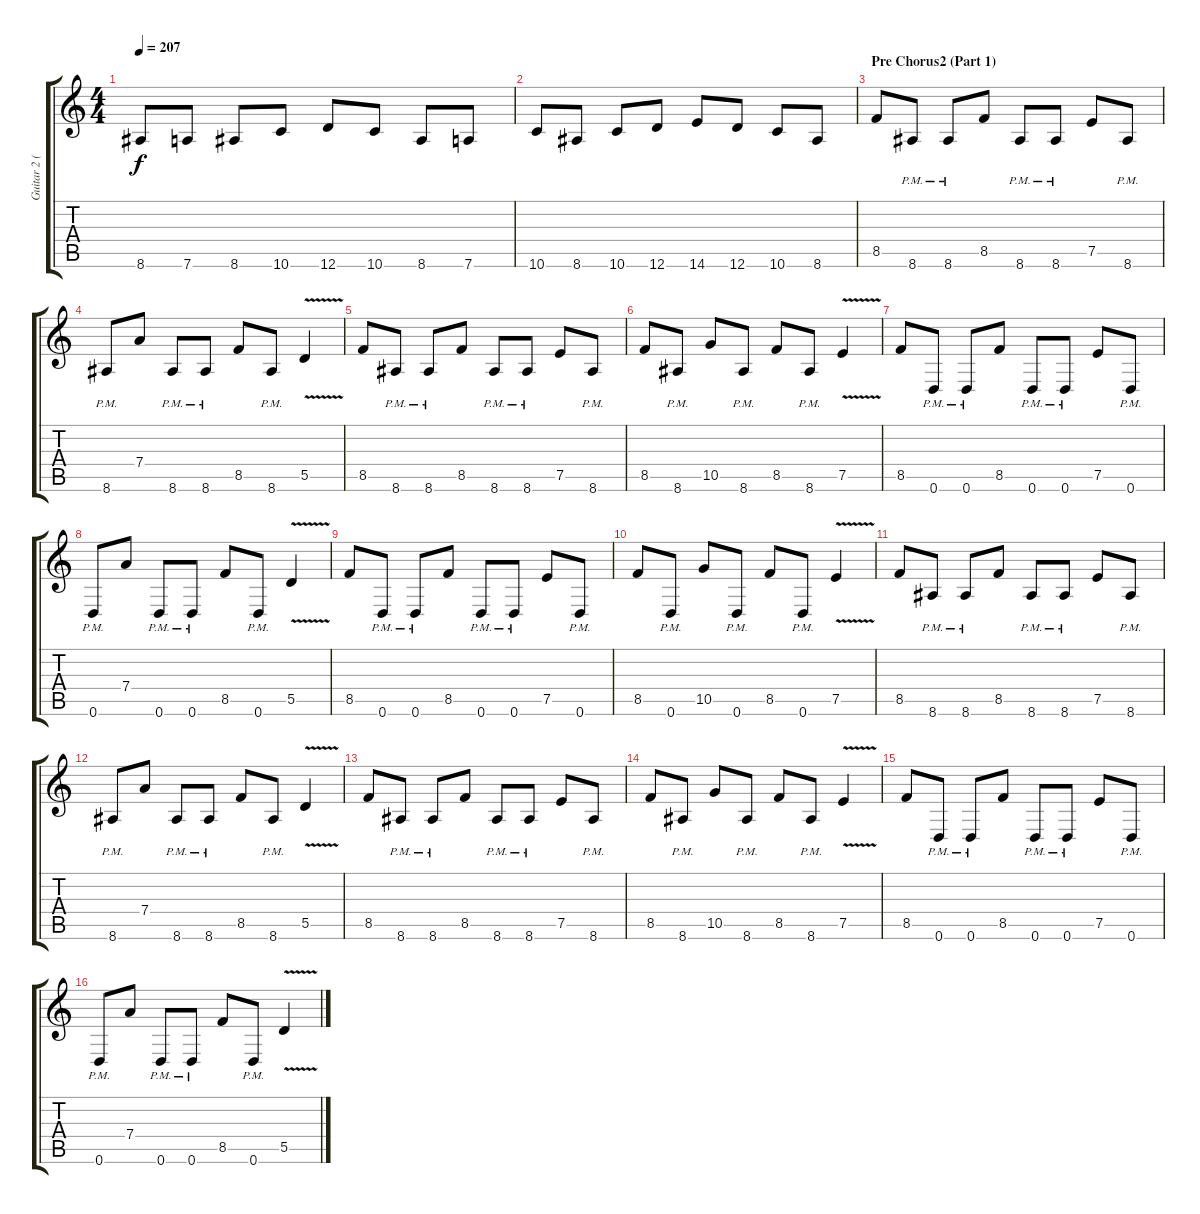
\track ("Guitar 2 (Corey)" "Guitar 2 (") {instrument distortionguitar}
\staff {score tabs}
\tuning (E4 B3 G3 D3 A2 D2) {hide}
\ts (4 4)
\tempo 207
\clef g2
\ks c
8.6.8{dy f} 7.6.8 8.6.8 10.6.8 12.6.8 10.6.8 8.6.8 7.6.8 |
10.6.8 8.6.8 10.6.8 12.6.8 14.6.8 12.6.8 10.6.8 8.6.8 |
\section ("" "Pre Chorus2 (Part 1)")
8.5.8 8.6{pm}.8 8.6{pm}.8 8.5.8 8.6{pm}.8 8.6{pm}.8 7.5.8 8.6{pm}.8 |
8.6{pm}.8 7.4.8 8.6{pm}.8 8.6{pm}.8 8.5.8 8.6{pm}.8 5.5{v}.4 |
8.5.8 8.6{pm}.8 8.6{pm}.8 8.5.8 8.6{pm}.8 8.6{pm}.8 7.5.8 8.6{pm}.8 |
8.5.8 8.6{pm}.8 10.5.8 8.6{pm}.8 8.5.8 8.6{pm}.8 7.5{v}.4 |
8.5.8 0.6{pm}.8 0.6{pm}.8 8.5.8 0.6{pm}.8 0.6{pm}.8 7.5.8 0.6{pm}.8 |
0.6{pm}.8 7.4.8 0.6{pm}.8 0.6{pm}.8 8.5.8 0.6{pm}.8 5.5{v}.4 |
8.5.8 0.6{pm}.8 0.6{pm}.8 8.5.8 0.6{pm}.8 0.6{pm}.8 7.5.8 0.6{pm}.8 |
8.5.8 0.6{pm}.8 10.5.8 0.6{pm}.8 8.5.8 0.6{pm}.8 7.5{v}.4 |
8.5.8 8.6{pm}.8 8.6{pm}.8 8.5.8 8.6{pm}.8 8.6{pm}.8 7.5.8 8.6{pm}.8 |
8.6{pm}.8 7.4.8 8.6{pm}.8 8.6{pm}.8 8.5.8 8.6{pm}.8 5.5{v}.4 |
8.5.8 8.6{pm}.8 8.6{pm}.8 8.5.8 8.6{pm}.8 8.6{pm}.8 7.5.8 8.6{pm}.8 |
8.5.8 8.6{pm}.8 10.5.8 8.6{pm}.8 8.5.8 8.6{pm}.8 7.5{v}.4 |
8.5.8 0.6{pm}.8 0.6{pm}.8 8.5.8 0.6{pm}.8 0.6{pm}.8 7.5.8 0.6{pm}.8 |
0.6{pm}.8 7.4.8 0.6{pm}.8 0.6{pm}.8 8.5.8 0.6{pm}.8 5.5{v}.4
